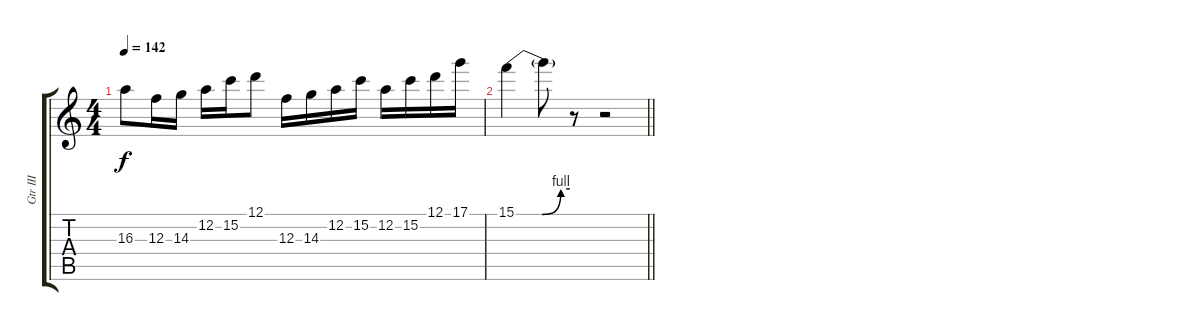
\track ("Gtr III" "Gtr III") {instrument overdrivenguitar}
\staff {score tabs}
\tuning (D4 A3 F3 C3 G2 C2) {hide}
\ts (4 4)
\tempo 142
\clef g2
\ks c
16.3.8{dy f} 12.3.16 14.3.16 12.2.16 15.2.16 12.1.8 12.3.16 14.3.16 12.2.16 15.2.16 12.2.16 15.2.16 12.1.16 17.1.16 |
\barLineRight lightlight
15.1{be (custom 0 0 29 0 50 4 60 4)}.4 15.1{t}.8 r.8 r.2
